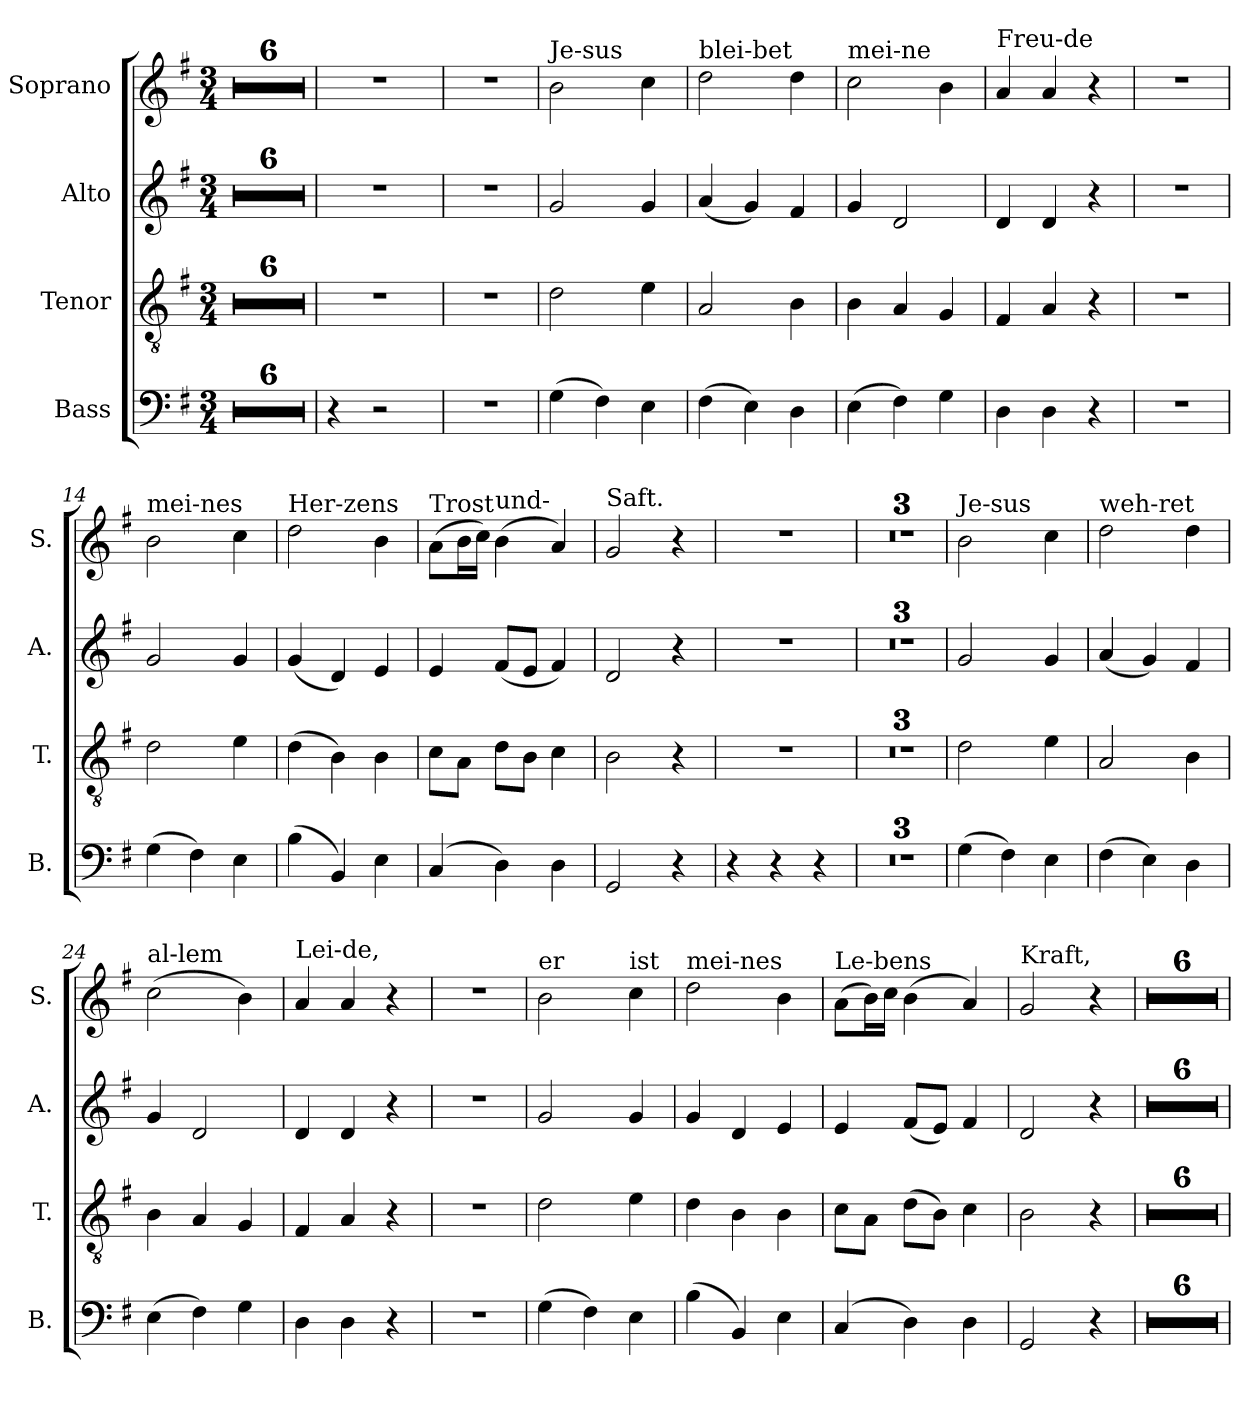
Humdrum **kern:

**kern	**kern	**kern	**kern
*part4	*part3	*part2	*part1
*staff4	*staff3	*staff2	*staff1
*I"Bass	*I"Tenor	*I"Alto	*I"Soprano
*I'B.	*I'T.	*I'A.	*I'S.
*clefF4	*clefGv2	*clefG2	*clefG2
*k[f#]	*k[f#]	*k[f#]	*k[f#]
*M3/4	*M3/4	*M3/4	*M3/4
=1	=1	=1	=1
2.r	2.r	2.r	2.r
=2	=2	=2	=2
2.r	2.r	2.r	2.r
=3	=3	=3	=3
2.r	2.r	2.r	2.r
=4	=4	=4	=4
2.r	2.r	2.r	2.r
=5	=5	=5	=5
2.r	2.r	2.r	2.r
=6	=6	=6	=6
2.r	2.r	2.r	2.r
=7	=7	=7	=7
4r	2.r	2.r	2.r
2r	.	.	.
=8	=8	=8	=8
2.r	2.r	2.r	2.r
=9	=9	=9	=9
!	!	!	!LO:TX:a:t=Je-sus
(4G\	2d\	2g/	2b\
4F#\)	.	.	.
4E\	4e\	4g/	4cc\
=10	=10	=10	=10
!	!	!	!LO:TX:a:t=blei-bet
(4F#\	2A/	(4a/	2dd\
4E\)	.	4g/)	.
4D\	4B\	4f#/	4dd\
=11	=11	=11	=11
!	!	!	!LO:TX:a:t=mei-ne
(4E\	4B\	4g/	2cc\
4F#\)	4A/	2d/	.
4G\	4G/	.	4b\
=12	=12	=12	=12
!	!	!	!LO:TX:a:t=Freu-de
4D\	4F#/	4d/	4a/
4D\	4A/	4d/	4a/
4r	4r	4r	4r
=13	=13	=13	=13
2.r	2.r	2.r	2.r
!!LO:LB:g=z
=14	=14	=14	=14
!	!	!	!LO:TX:a:t=mei-nes
(4G\	2d\	2g/	2b\
4F#\)	.	.	.
4E\	4e\	4g/	4cc\
=15	=15	=15	=15
!	!	!	!LO:TX:a:t=Her-zens
(4B\	(4d\	(4g/	2dd\
4BB/)	4B\)	4d/)	.
4E\	4B\	4e/	4b\
=16	=16	=16	=16
!	!	!	!LO:TX:a:t=Trost
(4C/	8c\L	4e/	(8a\L
.	8A\J	.	16b\L
.	.	.	16cc\JJ)
!	!	!	!LO:TX:a:t=und-
4D\)	8d\L	(8f#/L	(4b\
.	8B\J	8e/J	.
4D\	4c\	4f#/)	4a/)
=17	=17	=17	=17
!	!	!	!LO:TX:a:t=Saft.
2GG/	2B\	2d/	2g/
4r	4r	4r	4r
=18	=18	=18	=18
4r	2.r	2.r	2.r
4r	.	.	.
4r	.	.	.
=19	=19	=19	=19
2.r	2.r	2.r	2.r
=20	=20	=20	=20
2.r	2.r	2.r	2.r
=21	=21	=21	=21
2.r	2.r	2.r	2.r
=22	=22	=22	=22
!	!	!	!LO:TX:a:t=Je-sus
(4G\	2d\	2g/	2b\
4F#\)	.	.	.
4E\	4e\	4g/	4cc\
=23	=23	=23	=23
!	!	!	!LO:TX:a:t=weh-ret
(4F#\	2A/	(4a/	2dd\
4E\)	.	4g/)	.
4D\	4B\	4f#/	4dd\
=24	=24	=24	=24
!	!	!	!LO:TX:a:t=al-lem
(4E\	4B\	4g/	(2cc\
4F#\)	4A/	2d/	.
4G\	4G/	.	4b\)
!!LO:LB:g=z
=25	=25	=25	=25
!	!	!	!LO:TX:a:t=Lei-de,
4D\	4F#/	4d/	4a/
4D\	4A/	4d/	4a/
4r	4r	4r	4r
=26	=26	=26	=26
2.r	2.r	2.r	2.r
=27	=27	=27	=27
!	!	!	!LO:TX:a:t=er
(4G\	2d\	2g/	2b\
4F#\)	.	.	.
!	!	!	!LO:TX:a:t=ist
4E\	4e\	4g/	4cc\
=28	=28	=28	=28
!	!	!	!LO:TX:a:t=mei-nes
(4B\	4d\	4g/	2dd\
4BB/)	4B\	4d/	.
4E\	4B\	4e/	4b\
=29	=29	=29	=29
!	!	!	!LO:TX:a:t=Le-bens
(4C/	8c\L	4e/	(8a\L
.	8A\J	.	16b\L)
.	.	.	16cc\JJ
4D\)	(8d\L	(8f#/L	(4b\
.	8B\J)	8e/J)	.
4D\	4c\	4f#/	4a/)
=30	=30	=30	=30
!	!	!	!LO:TX:a:t=Kraft,
2GG/	2B\	2d/	2g/
4r	4r	4r	4r
=31	=31	=31	=31
2.r	2.r	2.r	2.r
=32	=32	=32	=32
2.r	2.r	2.r	2.r
=33	=33	=33	=33
2.r	2.r	2.r	2.r
=34	=34	=34	=34
2.r	2.r	2.r	2.r
=35	=35	=35	=35
2.r	2.r	2.r	2.r
=36	=36	=36	=36
2.r	2.r	2.r	2.r
=	=	=	=
*-	*-	*-	*-
